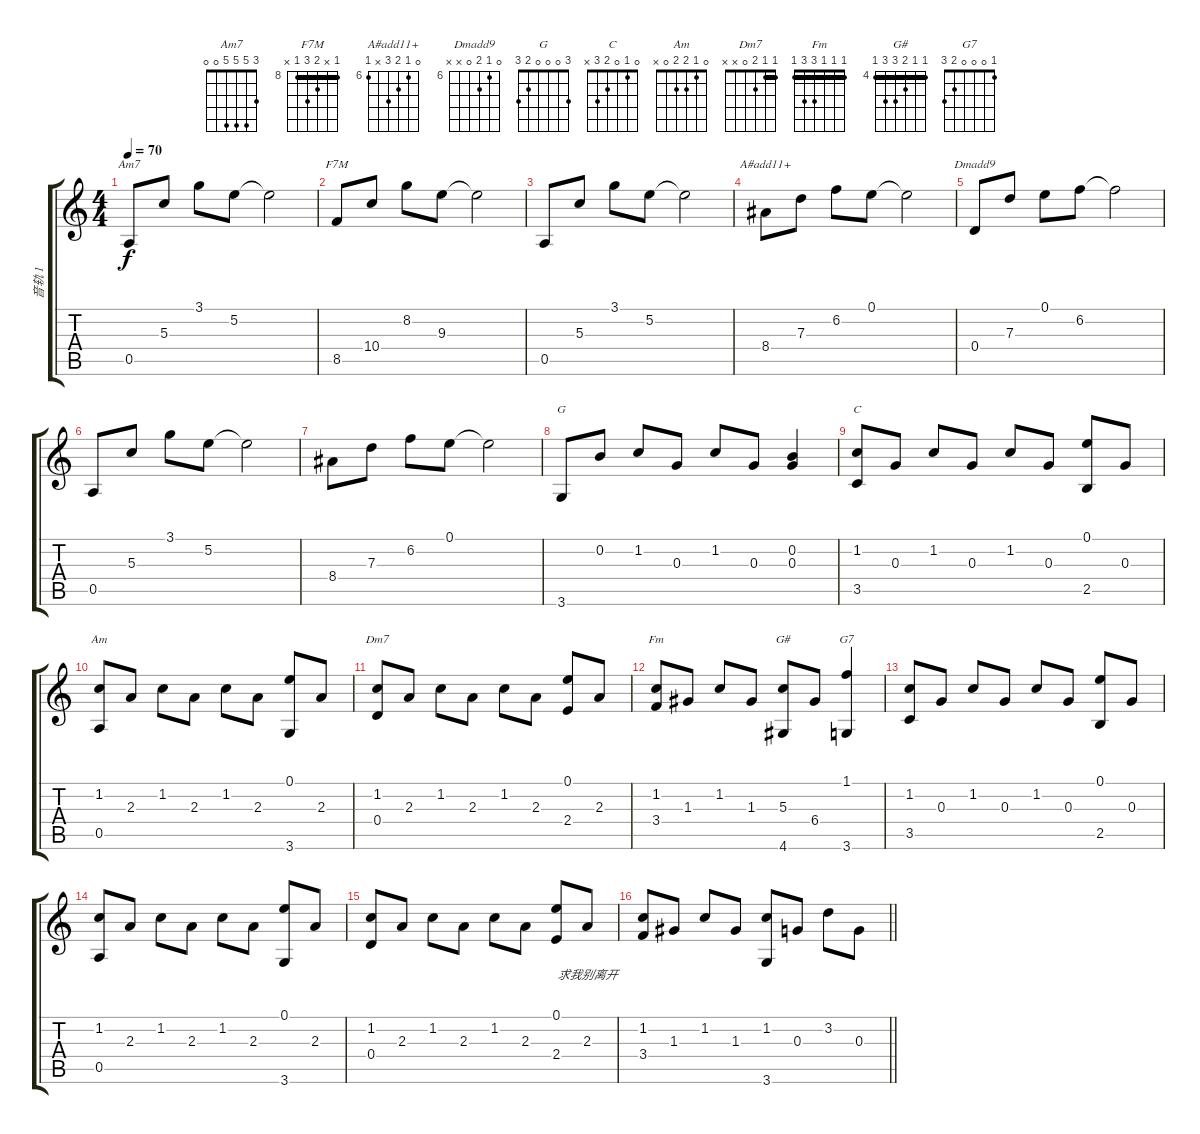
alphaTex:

\track ("音轨 1" "音轨 1") {instrument acousticguitarsteel}
\staff {score tabs}
\tuning (E4 B3 G3 D3 A2 E2) {hide}
\chord ("Am7" 3 5 5 5 0 0)
\chord ("F7M" 8 x 9 10 8 x) {firstfret 8 barre 8}
\chord ("A#add11+" 0 6 7 8 x 6) {firstfret 6}
\chord ("Dmadd9" 0 6 7 0 x x) {firstfret 6}
\chord ("G" 3 0 0 0 2 3)
\chord ("C" 0 1 0 2 3 x)
\chord ("Am" 0 1 2 2 0 x)
\chord ("Dm7" 1 1 2 0 x x) {barre 1}
\chord ("Fm" 1 1 1 3 3 1) {barre 1}
\chord ("G#" 4 4 5 6 6 4) {firstfret 4 barre 4}
\chord ("G7" 1 0 0 0 2 3)
\ts (4 4)
\tempo 70
\clef g2
\ks c
0.5.8{ch "Am7" lyrics (0 "") lyrics (1 "") lyrics (2 "") lyrics (3 "") lyrics (4 "") dy f} 5.3.8{lyrics (0 "") lyrics (1 "") lyrics (2 "") lyrics (3 "") lyrics (4 "")} 3.1.8{lyrics (0 "") lyrics (1 "") lyrics (2 "") lyrics (3 "") lyrics (4 "")} 5.2.8{lyrics (0 "") lyrics (1 "") lyrics (2 "") lyrics (3 "") lyrics (4 "")} 5.2{t}.2{lyrics (0 "") lyrics (1 "") lyrics (2 "") lyrics (3 "") lyrics (4 "")} |
8.5.8{ch "F7M" lyrics (0 "") lyrics (1 "") lyrics (2 "") lyrics (3 "") lyrics (4 "")} 10.4.8{lyrics (0 "") lyrics (1 "") lyrics (2 "") lyrics (3 "") lyrics (4 "")} 8.2.8{lyrics (0 "") lyrics (1 "") lyrics (2 "") lyrics (3 "") lyrics (4 "")} 9.3.8{lyrics (0 "") lyrics (1 "") lyrics (2 "") lyrics (3 "") lyrics (4 "")} 9.3{t}.2{lyrics (0 "") lyrics (1 "") lyrics (2 "") lyrics (3 "") lyrics (4 "")} |
0.5.8{lyrics (0 "") lyrics (1 "") lyrics (2 "") lyrics (3 "") lyrics (4 "")} 5.3.8{lyrics (0 "") lyrics (1 "") lyrics (2 "") lyrics (3 "") lyrics (4 "")} 3.1.8{lyrics (0 "") lyrics (1 "") lyrics (2 "") lyrics (3 "") lyrics (4 "")} 5.2.8{lyrics (0 "") lyrics (1 "") lyrics (2 "") lyrics (3 "") lyrics (4 "")} 5.2{t}.2{lyrics (0 "") lyrics (1 "") lyrics (2 "") lyrics (3 "") lyrics (4 "")} |
8.4.8{ch "A#add11+" lyrics (0 "") lyrics (1 "") lyrics (2 "") lyrics (3 "") lyrics (4 "")} 7.3.8{lyrics (0 "") lyrics (1 "") lyrics (2 "") lyrics (3 "") lyrics (4 "")} 6.2.8{lyrics (0 "") lyrics (1 "") lyrics (2 "") lyrics (3 "") lyrics (4 "")} 0.1.8{lyrics (0 "") lyrics (1 "") lyrics (2 "") lyrics (3 "") lyrics (4 "")} 0.1{t}.2{lyrics (0 "") lyrics (1 "") lyrics (2 "") lyrics (3 "") lyrics (4 "")} |
0.4.8{ch "Dmadd9" lyrics (0 "") lyrics (1 "") lyrics (2 "") lyrics (3 "") lyrics (4 "")} 7.3.8{lyrics (0 "") lyrics (1 "") lyrics (2 "") lyrics (3 "") lyrics (4 "")} 0.1.8{lyrics (0 "") lyrics (1 "") lyrics (2 "") lyrics (3 "") lyrics (4 "")} 6.2.8{lyrics (0 "") lyrics (1 "") lyrics (2 "") lyrics (3 "") lyrics (4 "")} 6.2{t}.2{lyrics (0 "") lyrics (1 "") lyrics (2 "") lyrics (3 "") lyrics (4 "")} |
0.5.8{lyrics (0 "") lyrics (1 "") lyrics (2 "") lyrics (3 "") lyrics (4 "")} 5.3.8{lyrics (0 "") lyrics (1 "") lyrics (2 "") lyrics (3 "") lyrics (4 "")} 3.1.8{lyrics (0 "") lyrics (1 "") lyrics (2 "") lyrics (3 "") lyrics (4 "")} 5.2.8{lyrics (0 "") lyrics (1 "") lyrics (2 "") lyrics (3 "") lyrics (4 "")} 5.2{t}.2{lyrics (0 "") lyrics (1 "") lyrics (2 "") lyrics (3 "") lyrics (4 "")} |
8.4.8{lyrics (0 "") lyrics (1 "") lyrics (2 "") lyrics (3 "") lyrics (4 "")} 7.3.8{lyrics (0 "") lyrics (1 "") lyrics (2 "") lyrics (3 "") lyrics (4 "")} 6.2.8{lyrics (0 "") lyrics (1 "") lyrics (2 "") lyrics (3 "") lyrics (4 "")} 0.1.8{lyrics (0 "") lyrics (1 "") lyrics (2 "") lyrics (3 "") lyrics (4 "")} 0.1{t}.2{lyrics (0 "") lyrics (1 "") lyrics (2 "") lyrics (3 "") lyrics (4 "")} |
3.6.8{ch "G" lyrics (0 "") lyrics (1 "") lyrics (2 "") lyrics (3 "") lyrics (4 "")} 0.2.8{lyrics (0 "") lyrics (1 "") lyrics (2 "") lyrics (3 "") lyrics (4 "")} 1.2.8{lyrics (0 "") lyrics (1 "") lyrics (2 "") lyrics (3 "") lyrics (4 "")} 0.3.8{lyrics (0 "") lyrics (1 "") lyrics (2 "") lyrics (3 "") lyrics (4 "")} 1.2.8{lyrics (0 "") lyrics (1 "") lyrics (2 "") lyrics (3 "") lyrics (4 "")} 0.3.8{lyrics (0 "") lyrics (1 "") lyrics (2 "") lyrics (3 "") lyrics (4 "")} (0.2 0.3).4{lyrics (0 "") lyrics (1 "") lyrics (2 "") lyrics (3 "") lyrics (4 "")} |
(1.2 3.5).8{ch "C" lyrics (0 "") lyrics (1 "") lyrics (2 "") lyrics (3 "") lyrics (4 "")} 0.3.8{lyrics (0 "") lyrics (1 "") lyrics (2 "") lyrics (3 "") lyrics (4 "")} 1.2.8{lyrics (0 "") lyrics (1 "") lyrics (2 "") lyrics (3 "") lyrics (4 "")} 0.3.8{lyrics (0 "") lyrics (1 "") lyrics (2 "") lyrics (3 "") lyrics (4 "")} 1.2.8{lyrics (0 "") lyrics (1 "") lyrics (2 "") lyrics (3 "") lyrics (4 "")} 0.3.8{lyrics (0 "") lyrics (1 "") lyrics (2 "") lyrics (3 "") lyrics (4 "")} (0.1 2.5).8{lyrics (0 "") lyrics (1 "") lyrics (2 "") lyrics (3 "") lyrics (4 "")} 0.3.8{lyrics (0 "") lyrics (1 "") lyrics (2 "") lyrics (3 "") lyrics (4 "")} |
(1.2 0.5).8{ch "Am" txt "" lyrics (0 "") lyrics (1 "") lyrics (2 "") lyrics (3 "") lyrics (4 "")} 2.3.8{lyrics (0 "") lyrics (1 "") lyrics (2 "") lyrics (3 "") lyrics (4 "")} 1.2.8{lyrics (0 "") lyrics (1 "") lyrics (2 "") lyrics (3 "") lyrics (4 "")} 2.3.8{lyrics (0 "") lyrics (1 "") lyrics (2 "") lyrics (3 "") lyrics (4 "")} 1.2.8{lyrics (0 "") lyrics (1 "") lyrics (2 "") lyrics (3 "") lyrics (4 "")} 2.3.8{lyrics (0 "") lyrics (1 "") lyrics (2 "") lyrics (3 "") lyrics (4 "")} (0.1 3.6).8{lyrics (0 "") lyrics (1 "") lyrics (2 "") lyrics (3 "") lyrics (4 "")} 2.3.8{lyrics (0 "") lyrics (1 "") lyrics (2 "") lyrics (3 "") lyrics (4 "")} |
(1.2 0.4).8{ch "Dm7" lyrics (0 "") lyrics (1 "") lyrics (2 "") lyrics (3 "") lyrics (4 "")} 2.3.8{lyrics (0 "") lyrics (1 "") lyrics (2 "") lyrics (3 "") lyrics (4 "")} 1.2.8{lyrics (0 "") lyrics (1 "") lyrics (2 "") lyrics (3 "") lyrics (4 "")} 2.3.8{lyrics (0 "") lyrics (1 "") lyrics (2 "") lyrics (3 "") lyrics (4 "")} 1.2.8{lyrics (0 "") lyrics (1 "") lyrics (2 "") lyrics (3 "") lyrics (4 "")} 2.3.8{lyrics (0 "") lyrics (1 "") lyrics (2 "") lyrics (3 "") lyrics (4 "")} (0.1 2.4).8{lyrics (0 "") lyrics (1 "") lyrics (2 "") lyrics (3 "") lyrics (4 "")} 2.3.8{lyrics (0 "") lyrics (1 "") lyrics (2 "") lyrics (3 "") lyrics (4 "")} |
(1.2 3.4).8{ch "Fm" lyrics (0 "") lyrics (1 "") lyrics (2 "") lyrics (3 "") lyrics (4 "")} 1.3.8{lyrics (0 "") lyrics (1 "") lyrics (2 "") lyrics (3 "") lyrics (4 "")} 1.2.8{lyrics (0 "") lyrics (1 "") lyrics (2 "") lyrics (3 "") lyrics (4 "")} 1.3.8{lyrics (0 "") lyrics (1 "") lyrics (2 "") lyrics (3 "") lyrics (4 "")} (5.3 4.6).8{ch "G#" lyrics (0 "") lyrics (1 "") lyrics (2 "") lyrics (3 "") lyrics (4 "")} 6.4.8{lyrics (0 "") lyrics (1 "") lyrics (2 "") lyrics (3 "") lyrics (4 "")} (1.1 3.6).4{ch "G7" lyrics (0 "") lyrics (1 "") lyrics (2 "") lyrics (3 "") lyrics (4 "")} |
(1.2 3.5).8{lyrics (0 "") lyrics (1 "") lyrics (2 "") lyrics (3 "") lyrics (4 "")} 0.3.8{lyrics (0 "") lyrics (1 "") lyrics (2 "") lyrics (3 "") lyrics (4 "")} 1.2.8{lyrics (0 "") lyrics (1 "") lyrics (2 "") lyrics (3 "") lyrics (4 "")} 0.3.8{lyrics (0 "") lyrics (1 "") lyrics (2 "") lyrics (3 "") lyrics (4 "")} 1.2.8{lyrics (0 "") lyrics (1 "") lyrics (2 "") lyrics (3 "") lyrics (4 "")} 0.3.8{lyrics (0 "") lyrics (1 "") lyrics (2 "") lyrics (3 "") lyrics (4 "")} (0.1 2.5).8{lyrics (0 "") lyrics (1 "") lyrics (2 "") lyrics (3 "") lyrics (4 "")} 0.3.8{lyrics (0 "") lyrics (1 "") lyrics (2 "") lyrics (3 "") lyrics (4 "")} |
(1.2 0.5).8{lyrics (0 "") lyrics (1 "") lyrics (2 "") lyrics (3 "") lyrics (4 "")} 2.3.8{lyrics (0 "") lyrics (1 "") lyrics (2 "") lyrics (3 "") lyrics (4 "")} 1.2.8{lyrics (0 "") lyrics (1 "") lyrics (2 "") lyrics (3 "") lyrics (4 "")} 2.3.8{lyrics (0 "") lyrics (1 "") lyrics (2 "") lyrics (3 "") lyrics (4 "")} 1.2.8{lyrics (0 "") lyrics (1 "") lyrics (2 "") lyrics (3 "") lyrics (4 "")} 2.3.8{lyrics (0 "") lyrics (1 "") lyrics (2 "") lyrics (3 "") lyrics (4 "")} (0.1 3.6).8{lyrics (0 "") lyrics (1 "") lyrics (2 "") lyrics (3 "") lyrics (4 "")} 2.3.8{lyrics (0 "") lyrics (1 "") lyrics (2 "") lyrics (3 "") lyrics (4 "")} |
(1.2 0.4).8{lyrics (0 "") lyrics (1 "") lyrics (2 "") lyrics (3 "") lyrics (4 "")} 2.3.8{lyrics (0 "") lyrics (1 "") lyrics (2 "") lyrics (3 "") lyrics (4 "")} 1.2.8{lyrics (0 "") lyrics (1 "") lyrics (2 "") lyrics (3 "") lyrics (4 "")} 2.3.8{lyrics (0 "") lyrics (1 "") lyrics (2 "") lyrics (3 "") lyrics (4 "")} 1.2.8{lyrics (0 "") lyrics (1 "") lyrics (2 "") lyrics (3 "") lyrics (4 "")} 2.3.8{lyrics (0 "") lyrics (1 "") lyrics (2 "") lyrics (3 "") lyrics (4 "")} (0.1 2.4).8{lyrics (0 "") lyrics (1 "") lyrics (2 "") lyrics (3 "") lyrics (4 "")} 2.3.8{lyrics (0 "求我别离开") lyrics (1 "") lyrics (2 "") lyrics (3 "") lyrics (4 "")} |
\barLineRight lightlight
(1.2 3.4).8{lyrics (0 "") lyrics (1 "") lyrics (2 "") lyrics (3 "") lyrics (4 "")} 1.3.8{lyrics (0 "") lyrics (1 "") lyrics (2 "") lyrics (3 "") lyrics (4 "")} 1.2.8{lyrics (0 "") lyrics (1 "") lyrics (2 "") lyrics (3 "") lyrics (4 "")} 1.3.8{lyrics (0 "") lyrics (1 "") lyrics (2 "") lyrics (3 "") lyrics (4 "")} (1.2 3.6).8{lyrics (0 "") lyrics (1 "") lyrics (2 "") lyrics (3 "") lyrics (4 "")} 0.3.8{lyrics (0 "") lyrics (1 "") lyrics (2 "") lyrics (3 "") lyrics (4 "")} 3.2.8{lyrics (0 "") lyrics (1 "") lyrics (2 "") lyrics (3 "") lyrics (4 "")} 0.3.8{lyrics (0 "") lyrics (1 "") lyrics (2 "") lyrics (3 "") lyrics (4 "")}
